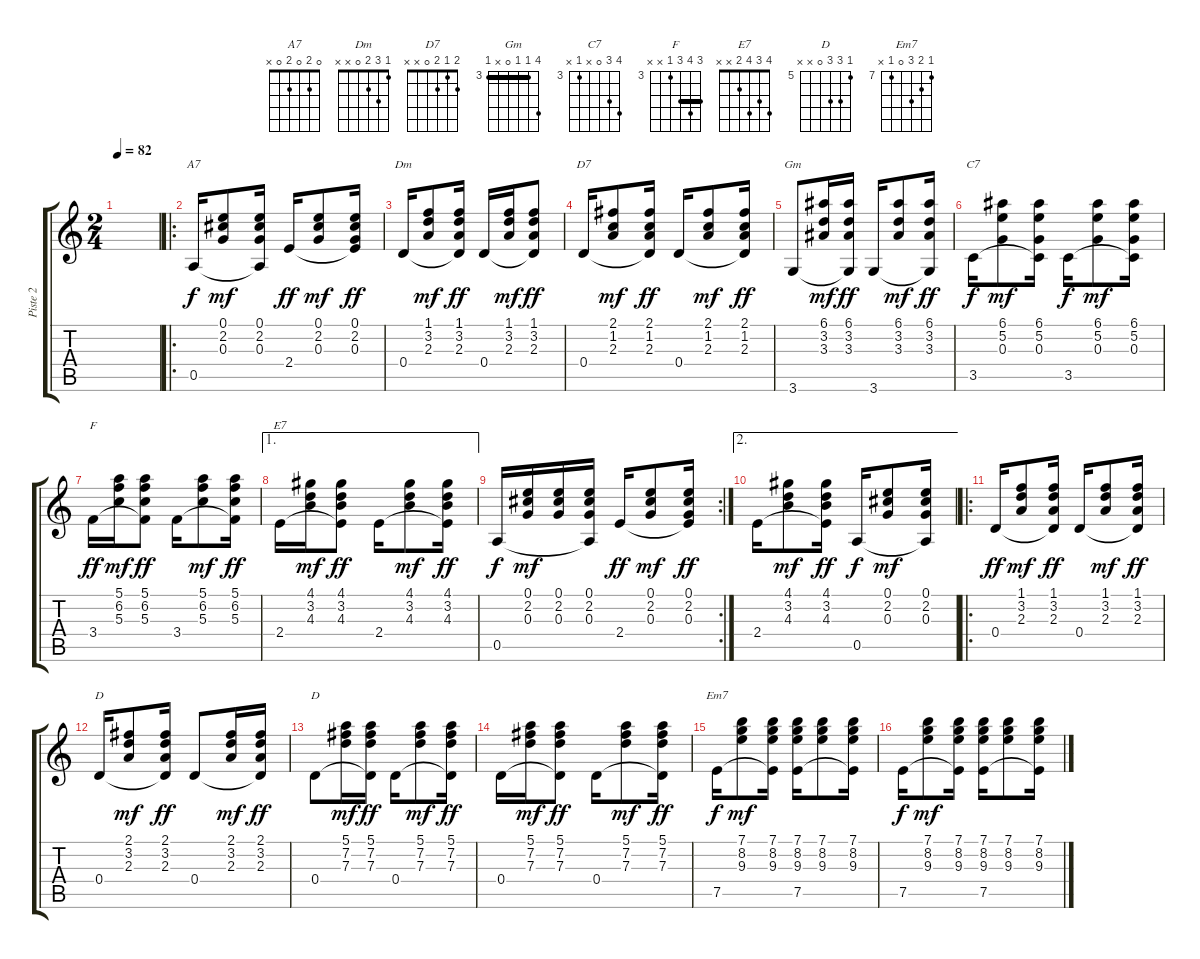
\track ("Piste 2" "Piste 2") {instrument acousticguitarnylon}
\staff {score tabs}
\tuning (E4 B3 G3 D3 A2 E2) {hide}
\chord ("A7" 0 2 0 2 0 x)
\chord ("Dm" 1 3 2 0 x x)
\chord ("D7" 2 1 2 0 x x)
\chord ("Gm" 6 3 3 0 x 3) {firstfret 3 barre 3}
\chord ("C7" 6 5 0 x 3 x) {firstfret 3}
\chord ("F" 5 6 5 3 x x) {firstfret 3 barre 5}
\chord ("E7" 4 3 4 2 x x)
\chord ("D" 2 3 2 0 x x) {barre 2}
\chord ("D" 5 7 7 0 x x) {firstfret 5}
\chord ("Em7" 7 8 9 0 7 x) {firstfret 7}
\ts (2 4)
\tempo 82
\clef g2
\ks c
|
\ro
0.5.16{ch "A7"} (0.1 2.2 0.3).8{dy mf} (0.1 2.2 0.3 0.5{t}).16 2.4.16{dy ff} (0.1 2.2 0.3).8{dy mf} (0.1 2.2 0.3 2.4{t}).16{dy ff} |
0.4.16{ch "Dm"} (1.1 3.2 2.3).8{dy mf} (1.1 3.2 2.3 0.4{t}).16{dy ff} 0.4.16 (1.1 3.2 2.3).16{dy mf} (1.1 3.2 2.3 0.4{t}).8{dy ff} |
0.4.16{ch "D7"} (2.1 1.2 2.3).8{dy mf} (2.1 1.2 2.3 0.4{t}).16{dy ff} 0.4.16 (2.1 1.2 2.3).8{dy mf} (2.1 1.2 2.3 0.4{t}).16{dy ff} |
3.6.8{ch "Gm"} (6.1 3.2 3.3).16{dy mf} (6.1 3.2 3.3 3.6{t}).16{dy ff} 3.6.16 (6.1 3.2 3.3).8{dy mf} (6.1 3.2 3.3 3.6{t}).16{dy ff} |
3.5.16{ch "C7" dy f} (6.1 5.2 0.3).8{dy mf} (6.1 5.2 0.3 3.5{t}).16 3.5.16{dy f} (6.1 5.2 0.3).8{dy mf} (6.1 5.2 0.3 3.5{t}).16 |
3.4.16{ch "F" dy ff} (5.1 6.2 5.3).16{dy mf} (5.1 6.2 5.3 3.4{t}).8{dy ff} 3.4.16 (5.1 6.2 5.3).8{dy mf} (5.1 6.2 5.3 3.4{t}).16{dy ff} |
\ae 1
2.4.16{ch "E7"} (4.1 3.2 4.3).16{dy mf} (4.1 3.2 4.3 2.4{t}).8{dy ff} 2.4.16 (4.1 3.2 4.3).8{dy mf} (4.1 3.2 4.3 2.4{t}).16{dy ff} |
\rc 2
0.5.16{dy f} (0.1 2.2 0.3).16{dy mf} (0.1 2.2 0.3).16 (0.1 2.2 0.3 0.5{t}).16 2.4.16{dy ff} (0.1 2.2 0.3).8{dy mf} (0.1 2.2 0.3 2.4{t}).16{dy ff} |
\ae 2
2.4.16 (4.1 3.2 4.3).8{dy mf} (4.1 3.2 4.3 2.4{t}).16{dy ff} 0.5.16{dy f} (0.1 2.2 0.3).8{dy mf} (0.1 2.2 0.3 0.5{t}).16 |
\ro
0.4.16{dy ff} (1.1 3.2 2.3).8{dy mf} (1.1 3.2 2.3 0.4{t}).16{dy ff} 0.4.16 (1.1 3.2 2.3).8{dy mf} (1.1 3.2 2.3 0.4{t}).16{dy ff} |
0.4.16{ch "D"} (2.1 3.2 2.3).8{dy mf} (2.1 3.2 2.3 0.4{t}).16{dy ff} 0.4.8 (2.1 3.2 2.3).16{dy mf} (2.1 3.2 2.3 0.4{t}).16{dy ff} |
0.4.8{ch "D"} (5.1 7.2 7.3).16{dy mf} (5.1 7.2 7.3 0.4{t}).16{dy ff} 0.4.16 (5.1 7.2 7.3).8{dy mf} (5.1 7.2 7.3 0.4{t}).16{dy ff} |
0.4.16 (5.1 7.2 7.3).16{dy mf} (5.1 7.2 7.3 0.4{t}).8{dy ff} 0.4.16 (5.1 7.2 7.3).8{dy mf} (5.1 7.2 7.3 0.4{t}).16{dy ff} |
7.5.16{ch "Em7" dy f} (7.1 8.2 9.3).8{dy mf} (7.1 8.2 9.3 7.5{t}).16 (7.1 8.2 9.3 7.5).16 (7.1 8.2 9.3).8 (7.1 8.2 9.3 7.5{t}).16 |
7.5.16{dy f} (7.1 8.2 9.3).8{dy mf} (7.1 8.2 9.3 7.5{t}).16 (7.1 8.2 9.3 7.5).16 (7.1 8.2 9.3).8 (7.1 8.2 9.3 7.5{t}).16
